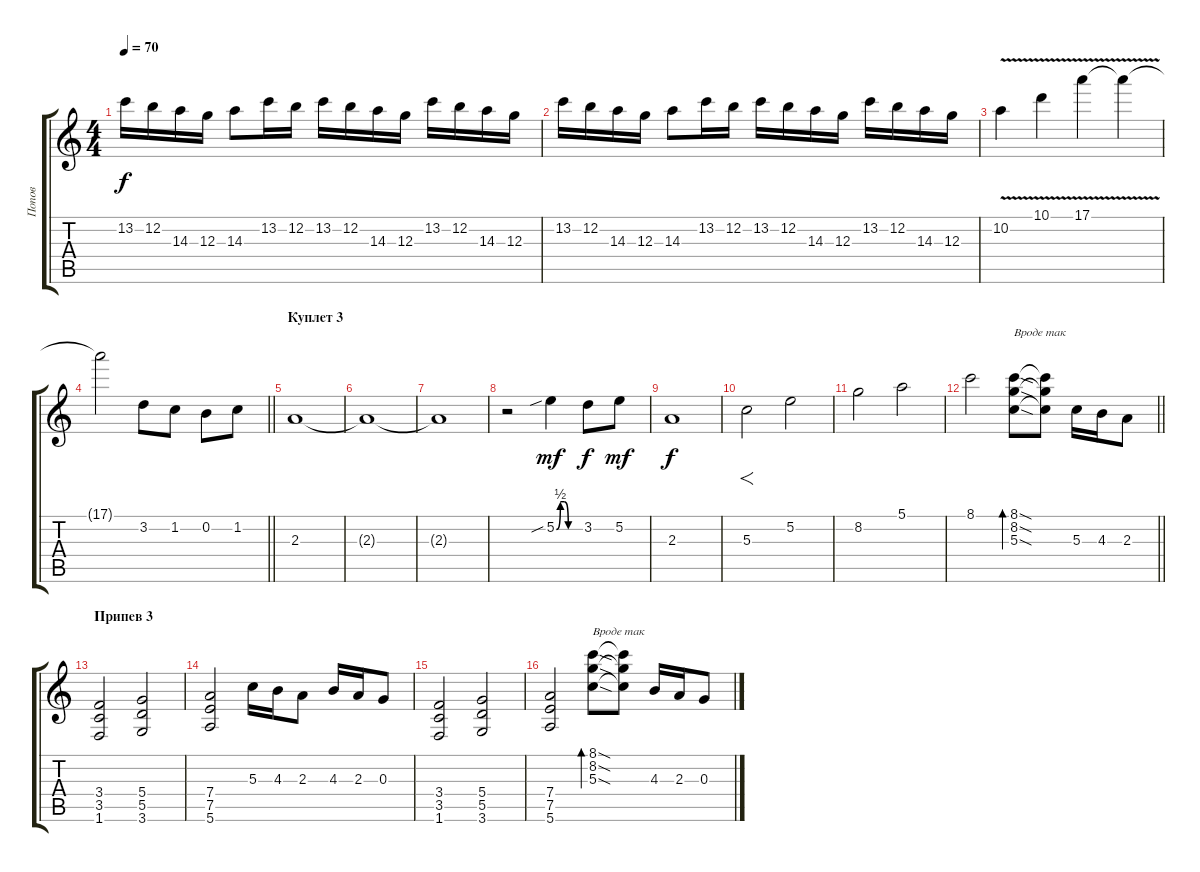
\track ("Попов" "Попов") {instrument electricguitarclean}
\staff {score tabs}
\tuning (E4 B3 G3 D3 A2 E2) {hide}
\ts (4 4)
\tempo 70
\clef g2
\ks c
13.2.16{dy f} 12.2.16 14.3.16 12.3.16 14.3.8 13.2.16 12.2.16 13.2.16 12.2.16 14.3.16 12.3.16 13.2.16 12.2.16 14.3.16 12.3.16 |
13.2.16 12.2.16 14.3.16 12.3.16 14.3.8 13.2.16 12.2.16 13.2.16 12.2.16 14.3.16 12.3.16 13.2.16 12.2.16 14.3.16 12.3.16 |
10.2{v}.4 10.1{v}.4 17.1{v}.4 17.1{t}.4 |
\barLineRight lightlight
17.1{t}.2 3.2.8 1.2.8 0.2.8 1.2.8 |
\section ("" "Куплет 3")
2.3.1{volume 8} |
2.3{t}.1 |
2.3{t}.1{volume 16} |
r.2 5.2{be (custom 0 0 10 2 20 2 30 0 60 0) sib}.4{dy mf} 3.2.8{dy f} 5.2.8{dy mf} |
2.3.1{dy f} |
5.3.2{f} 5.2.2 |
8.2.2 5.1.2 |
\barLineRight lightlight
8.1.2 (8.1{sod} 8.2{sod} 5.3{sod}).8{bd 60 txt "Вроде так"} (8.1{t} 8.2{t} 5.3{t}).8 5.3.16 4.3.16 2.3.8 |
\section ("" "Припев 3")
(3.4 3.5 1.6).2 (5.4 5.5 3.6).2 |
(7.4 7.5 5.6).2 5.3.16 4.3.16 2.3.8 4.3.16 2.3.16 0.3.8 |
(3.4 3.5 1.6).2 (5.4 5.5 3.6).2 |
(7.4 7.5 5.6).2 (8.1{sod} 8.2{sod} 5.3{sod}).8{bd 60 txt "Вроде так"} (8.1{t} 8.2{t} 5.3{t}).8 4.3.16 2.3.16 0.3.8
